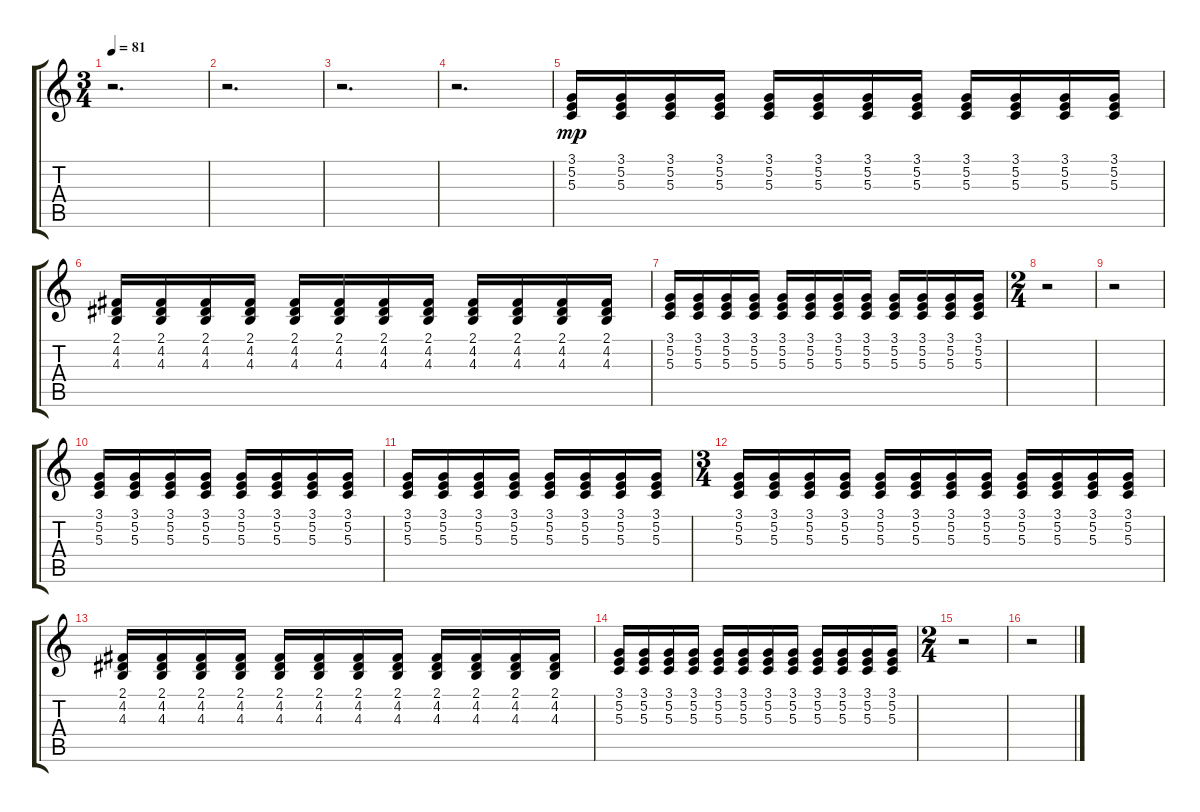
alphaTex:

\track "" {instrument pizzicatostrings}
\staff {score tabs}
\tuning (E4 B3 G3 D3 A2 E2) {hide}
\ts (3 4)
\tempo 81
\clef g2
\ks c
r.2{d dy mp} |
r.2{d} |
r.2{d} |
r.2{d} |
(3.1 5.2 5.3).16 (3.1 5.2 5.3).16 (3.1 5.2 5.3).16 (3.1 5.2 5.3).16 (3.1 5.2 5.3).16 (3.1 5.2 5.3).16 (3.1 5.2 5.3).16 (3.1 5.2 5.3).16 (3.1 5.2 5.3).16 (3.1 5.2 5.3).16 (3.1 5.2 5.3).16 (3.1 5.2 5.3).16 |
(2.1 4.2 4.3).16 (2.1 4.2 4.3).16 (2.1 4.2 4.3).16 (2.1 4.2 4.3).16 (2.1 4.2 4.3).16 (2.1 4.2 4.3).16 (2.1 4.2 4.3).16 (2.1 4.2 4.3).16 (2.1 4.2 4.3).16 (2.1 4.2 4.3).16 (2.1 4.2 4.3).16 (2.1 4.2 4.3).16 |
(3.1 5.2 5.3).16 (3.1 5.2 5.3).16 (3.1 5.2 5.3).16 (3.1 5.2 5.3).16 (3.1 5.2 5.3).16 (3.1 5.2 5.3).16 (3.1 5.2 5.3).16 (3.1 5.2 5.3).16 (3.1 5.2 5.3).16 (3.1 5.2 5.3).16 (3.1 5.2 5.3).16 (3.1 5.2 5.3).16 |
\ts (2 4)
r.2 |
r.2 |
(3.1 5.2 5.3).16 (3.1 5.2 5.3).16 (3.1 5.2 5.3).16 (3.1 5.2 5.3).16 (3.1 5.2 5.3).16 (3.1 5.2 5.3).16 (3.1 5.2 5.3).16 (3.1 5.2 5.3).16 |
(3.1 5.2 5.3).16 (3.1 5.2 5.3).16 (3.1 5.2 5.3).16 (3.1 5.2 5.3).16 (3.1 5.2 5.3).16 (3.1 5.2 5.3).16 (3.1 5.2 5.3).16 (3.1 5.2 5.3).16 |
\ts (3 4)
(3.1 5.2 5.3).16 (3.1 5.2 5.3).16 (3.1 5.2 5.3).16 (3.1 5.2 5.3).16 (3.1 5.2 5.3).16 (3.1 5.2 5.3).16 (3.1 5.2 5.3).16 (3.1 5.2 5.3).16 (3.1 5.2 5.3).16 (3.1 5.2 5.3).16 (3.1 5.2 5.3).16 (3.1 5.2 5.3).16 |
(2.1 4.2 4.3).16 (2.1 4.2 4.3).16 (2.1 4.2 4.3).16 (2.1 4.2 4.3).16 (2.1 4.2 4.3).16 (2.1 4.2 4.3).16 (2.1 4.2 4.3).16 (2.1 4.2 4.3).16 (2.1 4.2 4.3).16 (2.1 4.2 4.3).16 (2.1 4.2 4.3).16 (2.1 4.2 4.3).16 |
(3.1 5.2 5.3).16 (3.1 5.2 5.3).16 (3.1 5.2 5.3).16 (3.1 5.2 5.3).16 (3.1 5.2 5.3).16 (3.1 5.2 5.3).16 (3.1 5.2 5.3).16 (3.1 5.2 5.3).16 (3.1 5.2 5.3).16 (3.1 5.2 5.3).16 (3.1 5.2 5.3).16 (3.1 5.2 5.3).16 |
\ts (2 4)
r.2 |
r.2
